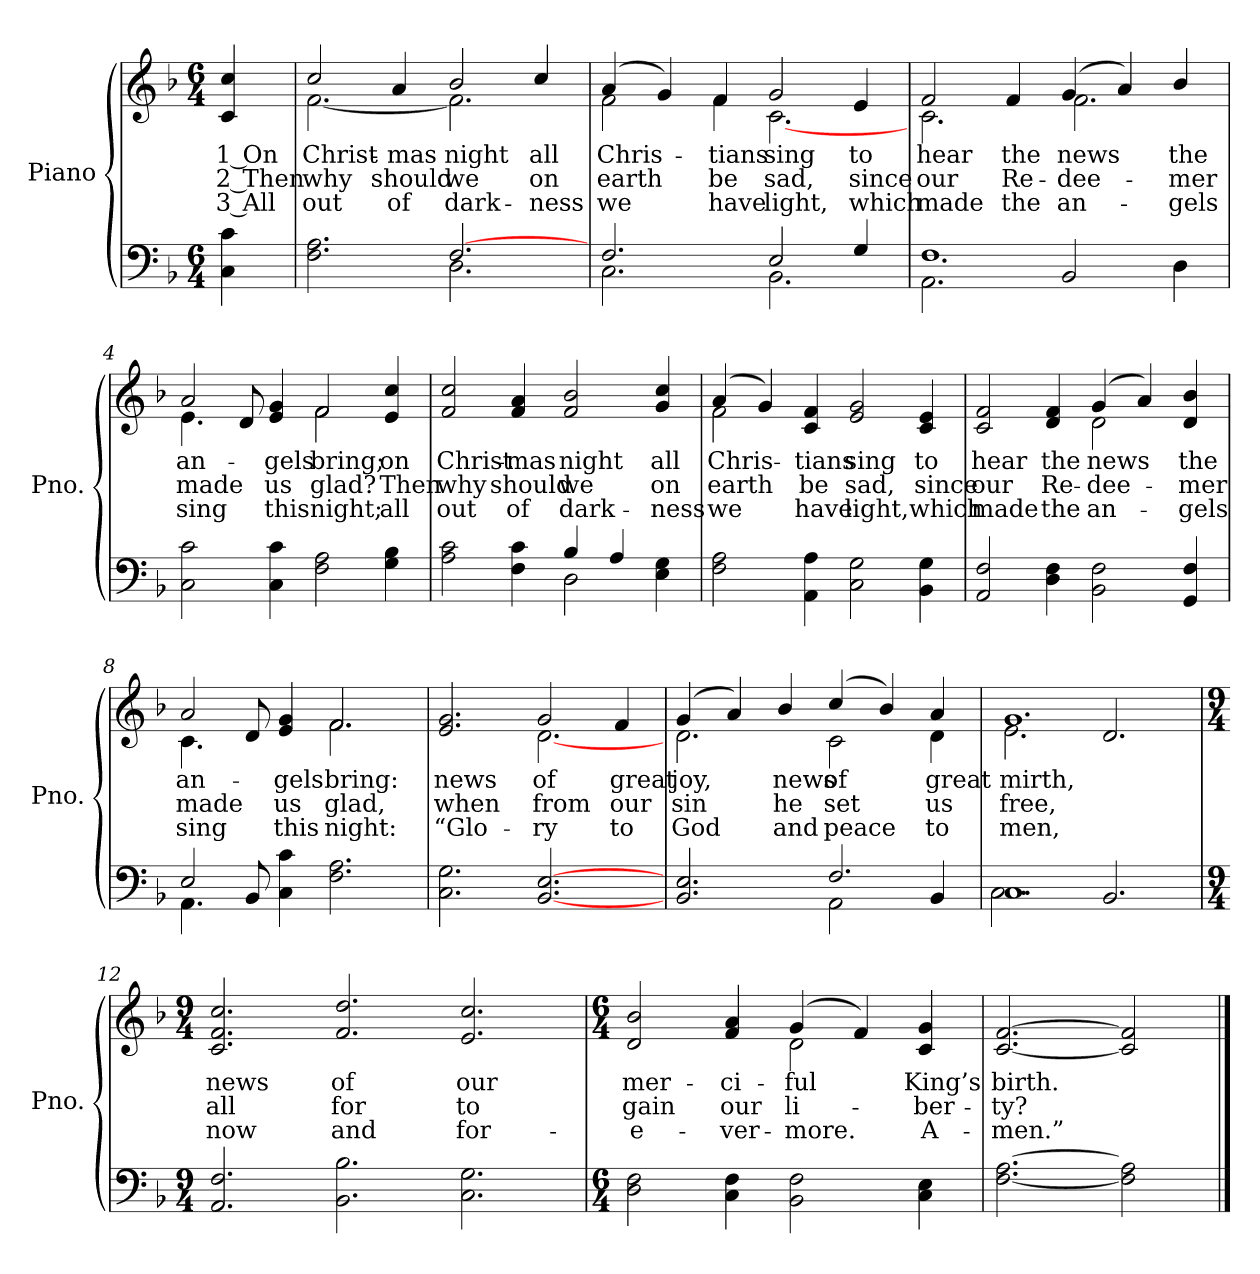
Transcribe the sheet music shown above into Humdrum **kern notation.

**kern	**kern	**text	**text	**text
*part2	*part1	*part1	*part1	*part1
*staff2	*staff1	*staff1	*staff1	*staff1
*I"Piano	*I"Piano	*	*	*
*I'Pno.	*I'Pno.	*	*	*
!!LO:PB:g=z
*clefF4	*clefG2	*	*	*
*k[b-]	*k[b-]	*	*	*
*F:	*F:	*	*	*
*M6/4	*M6/4	*	*	*
=	=	=	=	=
!	!	!LO:LY:b:color=#000000	!LO:LY:b:color=#000000	!LO:LY:b:color=#000000
4Ci\ 4ci	4ci/ 4cci	1 On	2 Then	3 All
=1	=1	=1	=1	=1
*^	*	*	*	*
!	!	!	!LO:LY:b:color=#000000	!LO:LY:b:color=#000000	!LO:LY:b:color=#000000
*	*	*^	*	*	*
2.Fi\ 2.Ai	2.ryy	2cci/	[2.fi\	Christ-	why	out
!	!	!	!	!LO:LY:b:color=#000000	!LO:LY:b:color=#000000	!LO:LY:b:color=#000000
.	.	4ai/	.	-mas	should	of
!	!	!	!	!LO:LY:b:color=#000000	!LO:LY:b:color=#000000	!LO:LY:b:color=#000000
[2.Fi/	2.Di\	2b-i/	2.fi\]	night	we	dark-
!	!	!	!	!LO:LY:b:color=#000000	!LO:LY:b:color=#000000	!LO:LY:b:color=#000000
.	.	4cci/	.	all	on	-ness
=2	=2	=2	=2	=2	=2	=2
!	!	!	!	!LO:LY:b:color=#000000	!LO:LY:b:color=#000000	!LO:LY:b:color=#000000
2.Fi/	2.Ci\	(4ai/	2fi\	Chris-	earth	we
.	.	4gi/)	.	.	.	.
!	!	!	!	!LO:LY:b:color=#000000	!LO:LY:b:color=#000000	!LO:LY:b:color=#000000
.	.	4fi/	4fi\	-tians	be	have
!	!	!	!	!LO:LY:b:color=#000000	!LO:LY:b:color=#000000	!LO:LY:b:color=#000000
2Ei/	2.BB-i\	2gi/	[2.ci\	sing	sad,	light,
!	!	!	!	!LO:LY:b:color=#000000	!LO:LY:b:color=#000000	!LO:LY:b:color=#000000
4Gi/	.	4ei/	.	to	since	which
=3	=3	=3	=3	=3	=3	=3
!	!	!	!	!LO:LY:b:color=#000000	!LO:LY:b:color=#000000	!LO:LY:b:color=#000000
1.Fi\	2.AAi\	2fi/	2.ci\	hear	our	made
!	!	!	!	!LO:LY:b:color=#000000	!LO:LY:b:color=#000000	!LO:LY:b:color=#000000
.	.	4fi/	.	the	Re-	the
!	!	!	!	!LO:LY:b:color=#000000	!LO:LY:b:color=#000000	!LO:LY:b:color=#000000
.	2BB-i/	(4gi/	2.fi\	news	-dee-	an-
.	.	4ai/)	.	.	.	.
!	!	!	!	!LO:LY:b:color=#000000	!LO:LY:b:color=#000000	!LO:LY:b:color=#000000
.	4Di\	4b-i/	.	the	-mer	-gels
!!LO:LB:g=z	!!
=4	=4	=4	=4	=4	=4	=4
!	!	!	!	!LO:LY:b:color=#000000	!LO:LY:b:color=#000000	!LO:LY:b:color=#000000
*v	*v	*	*	*	*	*
2Ci\ 2ci	2ai/	4.ei\	an-	made	sing
.	.	8di/	.	.	.
!	!	!	!LO:LY:b:color=#000000	!LO:LY:b:color=#000000	!LO:LY:b:color=#000000
4Ci\ 4ci	4ei/ 4gi	4ryy	-gels	us	this
!	!	!	!LO:LY:b:color=#000000	!LO:LY:b:color=#000000	!LO:LY:b:color=#000000
2Fi\ 2Ai	2fi/	2fi\	bring;	glad?	night;
!	!	!	!LO:LY:b:color=#000000	!LO:LY:b:color=#000000	!LO:LY:b:color=#000000
4Gi\ 4B-i	4ei/ 4cci	4ryy	on	Then	all
=5	=5	=5	=5	=5	=5
*^	*	*	*	*	*
!	!	!	!	!LO:LY:b:color=#000000	!LO:LY:b:color=#000000	!LO:LY:b:color=#000000
*	*	*v	*v	*	*	*
2Ai\ 2ci	2.ryy	2fi/ 2cci	Christ-	why	out
!	!	!	!LO:LY:b:color=#000000	!LO:LY:b:color=#000000	!LO:LY:b:color=#000000
4Fi\ 4ci	.	4fi/ 4ai	-mas	should	of
!	!	!	!LO:LY:b:color=#000000	!LO:LY:b:color=#000000	!LO:LY:b:color=#000000
4B-i/	2Di\	2fi/ 2b-i	night	we	dark-
4Ai/	.	.	.	.	.
!	!	!	!LO:LY:b:color=#000000	!LO:LY:b:color=#000000	!LO:LY:b:color=#000000
4Ei\ 4Gi	4ryy	4gi/ 4cci	all	on	-ness
=6	=6	=6	=6	=6	=6
!	!	!	!LO:LY:b:color=#000000	!LO:LY:b:color=#000000	!LO:LY:b:color=#000000
*v	*v	*^	*	*	*
2Fi\ 2Ai	(4ai/	2fi\	Chris-	earth	we
.	4gi/)	.	.	.	.
!	!	!	!LO:LY:b:color=#000000	!LO:LY:b:color=#000000	!LO:LY:b:color=#000000
4AAi\ 4Ai	4ci/ 4fi	1ryy	-tians	be	have
!	!	!	!LO:LY:b:color=#000000	!LO:LY:b:color=#000000	!LO:LY:b:color=#000000
2Ci\ 2Gi	2ei/ 2gi	.	sing	sad,	light,
!	!	!	!LO:LY:b:color=#000000	!LO:LY:b:color=#000000	!LO:LY:b:color=#000000
4BB-i\ 4Gi	4ci/ 4ei	.	to	since	which
!!LO:LB:g=z	!!
=7	=7	=7	=7	=7	=7
!	!	!	!LO:LY:b:color=#000000	!LO:LY:b:color=#000000	!LO:LY:b:color=#000000
2AAi/ 2Fi	2ci/ 2fi	2.ryy	hear	our	made
!	!	!	!LO:LY:b:color=#000000	!LO:LY:b:color=#000000	!LO:LY:b:color=#000000
4Di\ 4Fi	4di/ 4fi	.	the	Re-	the
!	!	!	!LO:LY:b:color=#000000	!LO:LY:b:color=#000000	!LO:LY:b:color=#000000
2BB-i\ 2Fi	(4gi/	2di\	news	-dee-	an-
.	4ai/)	.	.	.	.
!	!	!	!LO:LY:b:color=#000000	!LO:LY:b:color=#000000	!LO:LY:b:color=#000000
4GGi/ 4Fi	4di/ 4b-i	4ryy	the	-mer	-gels
=8	=8	=8	=8	=8	=8
*^	*	*	*	*	*
!	!	!	!	!LO:LY:b:color=#000000	!LO:LY:b:color=#000000	!LO:LY:b:color=#000000
2Ei/	4.AAi\	2ai/	4.ci\	an-	made	sing
.	8BB-i/	.	8di/	.	.	.
!	!	!	!	!LO:LY:b:color=#000000	!LO:LY:b:color=#000000	!LO:LY:b:color=#000000
4Ci\ 4ci	1ryy	4ei/ 4gi	4ryy	-gels	us	this
!	!	!	!	!LO:LY:b:color=#000000	!LO:LY:b:color=#000000	!LO:LY:b:color=#000000
2.Fi\ 2.Ai	.	2.fi/	2.fi\	bring:	glad,	night:
*v	*v	*	*	*	*	*
=9	=9	=9	=9	=9	=9
!	!	!	!LO:LY:b:color=#000000	!LO:LY:b:color=#000000	!LO:LY:b:color=#000000
2.Ci\ 2.Gi	2.ei/ 2.gi	2.ryy	news	when	“Glo-
!	!	!	!LO:LY:b:color=#000000	!LO:LY:b:color=#000000	!LO:LY:b:color=#000000
[2.BB-i/ [2.Ei	2gi/	[2.di\	of	from	-ry
!	!	!	!LO:LY:b:color=#000000	!LO:LY:b:color=#000000	!LO:LY:b:color=#000000
.	4fi/	.	great	our	to
=10	=10	=10	=10	=10	=10
*^	*	*	*	*	*
!	!	!	!	!LO:LY:b:color=#000000	!LO:LY:b:color=#000000	!LO:LY:b:color=#000000
2.BB-i/ 2.Ei	2.ryy	(4gi/	2.di\	joy,	sin	God
.	.	4ai/)	.	.	.	.
!	!	!	!	!LO:LY:b:color=#000000	!LO:LY:b:color=#000000	!LO:LY:b:color=#000000
.	.	4b-i/	.	news	he	and
!	!	!	!	!LO:LY:b:color=#000000	!LO:LY:b:color=#000000	!LO:LY:b:color=#000000
2.Fi/	2AAi\	(4cci/	2ci\	of	set	peace
.	.	4b-i/)	.	.	.	.
!	!	!	!	!LO:LY:b:color=#000000	!LO:LY:b:color=#000000	!LO:LY:b:color=#000000
.	4BB-i/	4ai/	4di\	great	us	to
!!LO:LB:g=z	!!
=11	=11	=11	=11	=11	=11	=11
!	!	!	!	!LO:LY:b:color=#000000	!LO:LY:b:color=#000000	!LO:LY:b:color=#000000
1.Ci/	2.Ci\	1.gi/	2.ei\	mirth,	free,	men,
.	2.BB-i/	.	2.di/	.	.	.
*v	*v	*	*	*	*	*
*	*v	*v	*	*	*
=12	=12	=12	=12	=12
*M9/4	*M9/4	*	*	*
*^	*^	*	*	*
!	!	!	!	!LO:LY:b:color=#000000	!LO:LY:b:color=#000000	!LO:LY:b:color=#000000
*v	*v	*	*	*	*	*
*	*v	*v	*	*	*
2.AAi/ 2.Fi	2.ci/ 2.fi 2.cci	news	all	now
!	!	!LO:LY:b:color=#000000	!LO:LY:b:color=#000000	!LO:LY:b:color=#000000
2.BB-i\ 2.B-i	2.fi/ 2.ddi	of	for	and
!	!	!LO:LY:b:color=#000000	!LO:LY:b:color=#000000	!LO:LY:b:color=#000000
2.Ci\ 2.Gi	2.ei/ 2.cci	our	to	for-
=13	=13	=13	=13	=13
*M6/4	*M6/4	*	*	*
!	!	!LO:LY:b:color=#000000	!LO:LY:b:color=#000000	!LO:LY:b:color=#000000
*	*^	*	*	*
2Di\ 2Fi	2di/ 2b-i	2.ryy	mer-	gain	-e-
!	!	!	!LO:LY:b:color=#000000	!LO:LY:b:color=#000000	!LO:LY:b:color=#000000
4Ci\ 4Fi	4fi/ 4ai	.	-ci-	our	-ver-
!	!	!	!LO:LY:b:color=#000000	!LO:LY:b:color=#000000	!LO:LY:b:color=#000000
2BB-i\ 2Fi	(4gi/	2di\	-ful	li-	-more.
.	4fi/)	.	.	.	.
!	!	!	!LO:LY:b:color=#000000	!LO:LY:b:color=#000000	!LO:LY:b:color=#000000
4Ci\ 4Ei	4ci/ 4gi	4ryy	King’s	-ber-	A-
=14	=14	=14	=14	=14	=14
!	!	!	!LO:LY:b:color=#000000	!LO:LY:b:color=#000000	!LO:LY:b:color=#000000
*	*v	*v	*	*	*
[2.Fi\ [2.Ai	[2.ci/ [2.fi	birth.	-ty?	-men.”
2Fi\] 2Ai]	2ci/] 2fi]	.	.	.
==	==	==	==	==
*-	*-	*-	*-	*-
